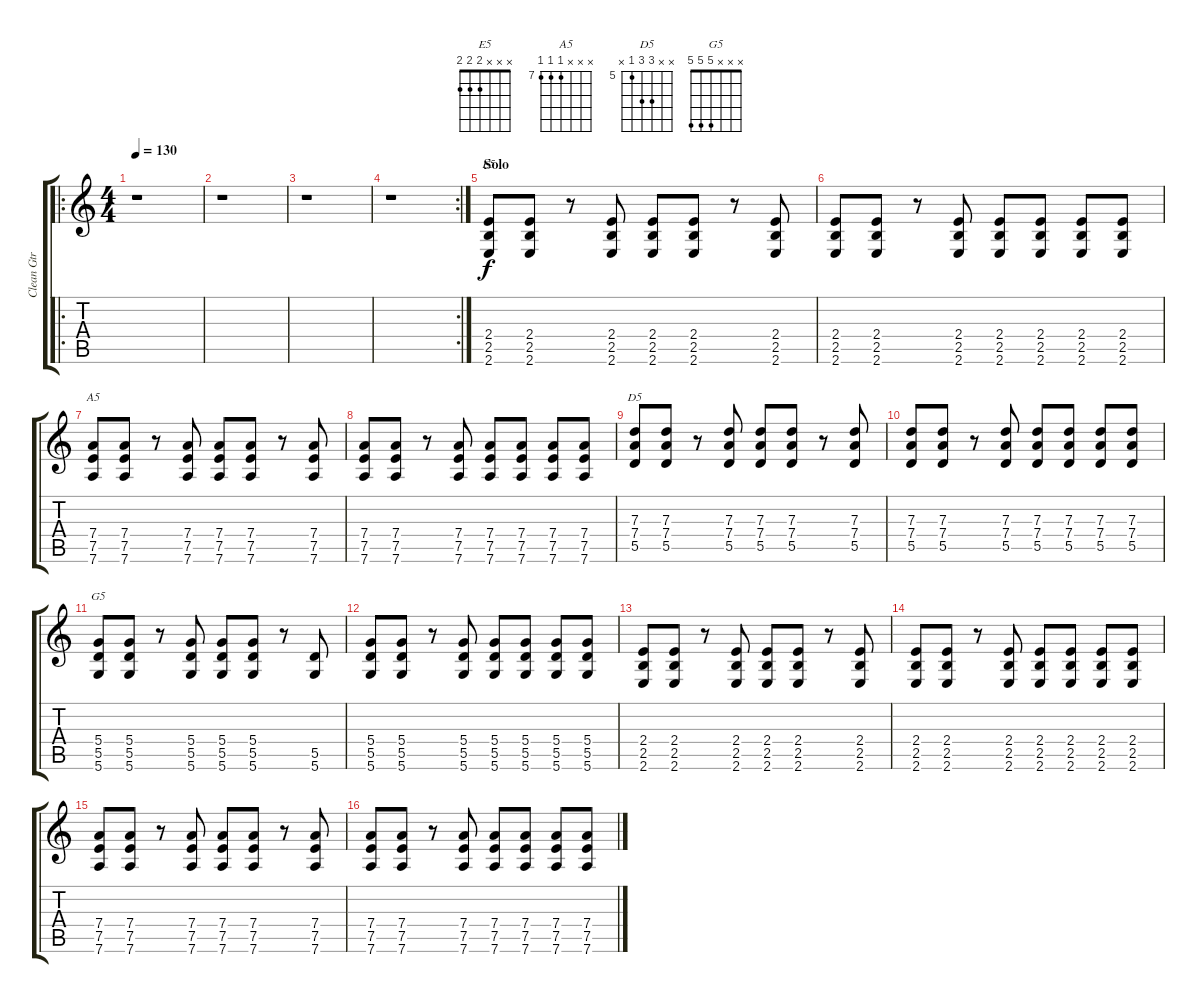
\track ("Clean Gtr" "Clean Gtr") {instrument acousticguitarsteel}
\staff {score tabs}
\tuning (E4 B3 G3 D3 A2 D2) {hide}
\chord ("E5" x x x 2 2 2)
\chord ("A5" x x x 7 7 7) {firstfret 7}
\chord ("D5" x x 7 7 5 x) {firstfret 5}
\chord ("G5" x x x 5 5 5)
\ro
\ts (4 4)
\tempo 130
\clef g2
\ks c
r.1{dy f} |
r.1 |
r.1 |
\rc 2
r.1 |
\section ("" "Solo")
(2.4 2.5 2.6).8{ch "E5"} (2.4 2.5 2.6).8 r.8 (2.4 2.5 2.6).8 (2.4 2.5 2.6).8 (2.4 2.5 2.6).8 r.8 (2.4 2.5 2.6).8 |
(2.4 2.5 2.6).8 (2.4 2.5 2.6).8 r.8 (2.4 2.5 2.6).8 (2.4 2.5 2.6).8 (2.4 2.5 2.6).8 (2.4 2.5 2.6).8 (2.4 2.5 2.6).8 |
(7.4 7.5 7.6).8{ch "A5"} (7.4 7.5 7.6).8 r.8 (7.4 7.5 7.6).8 (7.4 7.5 7.6).8 (7.4 7.5 7.6).8 r.8 (7.4 7.5 7.6).8 |
(7.4 7.5 7.6).8 (7.4 7.5 7.6).8 r.8 (7.4 7.5 7.6).8 (7.4 7.5 7.6).8 (7.4 7.5 7.6).8 (7.4 7.5 7.6).8 (7.4 7.5 7.6).8 |
(7.3 7.4 5.5).8{ch "D5"} (7.3 7.4 5.5).8 r.8 (7.3 7.4 5.5).8 (7.3 7.4 5.5).8 (7.3 7.4 5.5).8 r.8 (7.3 7.4 5.5).8 |
(7.3 7.4 5.5).8 (7.3 7.4 5.5).8 r.8 (7.3 7.4 5.5).8 (7.3 7.4 5.5).8 (7.3 7.4 5.5).8 (7.3 7.4 5.5).8 (7.3 7.4 5.5).8 |
(5.4 5.5 5.6).8{ch "G5"} (5.4 5.5 5.6).8 r.8 (5.4 5.5 5.6).8 (5.4 5.5 5.6).8 (5.4 5.5 5.6).8 r.8 (5.5 5.6).8 |
(5.4 5.5 5.6).8 (5.4 5.5 5.6).8 r.8 (5.4 5.5 5.6).8 (5.4 5.5 5.6).8 (5.4 5.5 5.6).8 (5.4 5.5 5.6).8 (5.4 5.5 5.6).8 |
(2.4 2.5 2.6).8 (2.4 2.5 2.6).8 r.8 (2.4 2.5 2.6).8 (2.4 2.5 2.6).8 (2.4 2.5 2.6).8 r.8 (2.4 2.5 2.6).8 |
(2.4 2.5 2.6).8 (2.4 2.5 2.6).8 r.8 (2.4 2.5 2.6).8 (2.4 2.5 2.6).8 (2.4 2.5 2.6).8 (2.4 2.5 2.6).8 (2.4 2.5 2.6).8 |
(7.4 7.5 7.6).8 (7.4 7.5 7.6).8 r.8 (7.4 7.5 7.6).8 (7.4 7.5 7.6).8 (7.4 7.5 7.6).8 r.8 (7.4 7.5 7.6).8 |
(7.4 7.5 7.6).8 (7.4 7.5 7.6).8 r.8 (7.4 7.5 7.6).8 (7.4 7.5 7.6).8 (7.4 7.5 7.6).8 (7.4 7.5 7.6).8 (7.4 7.5 7.6).8
